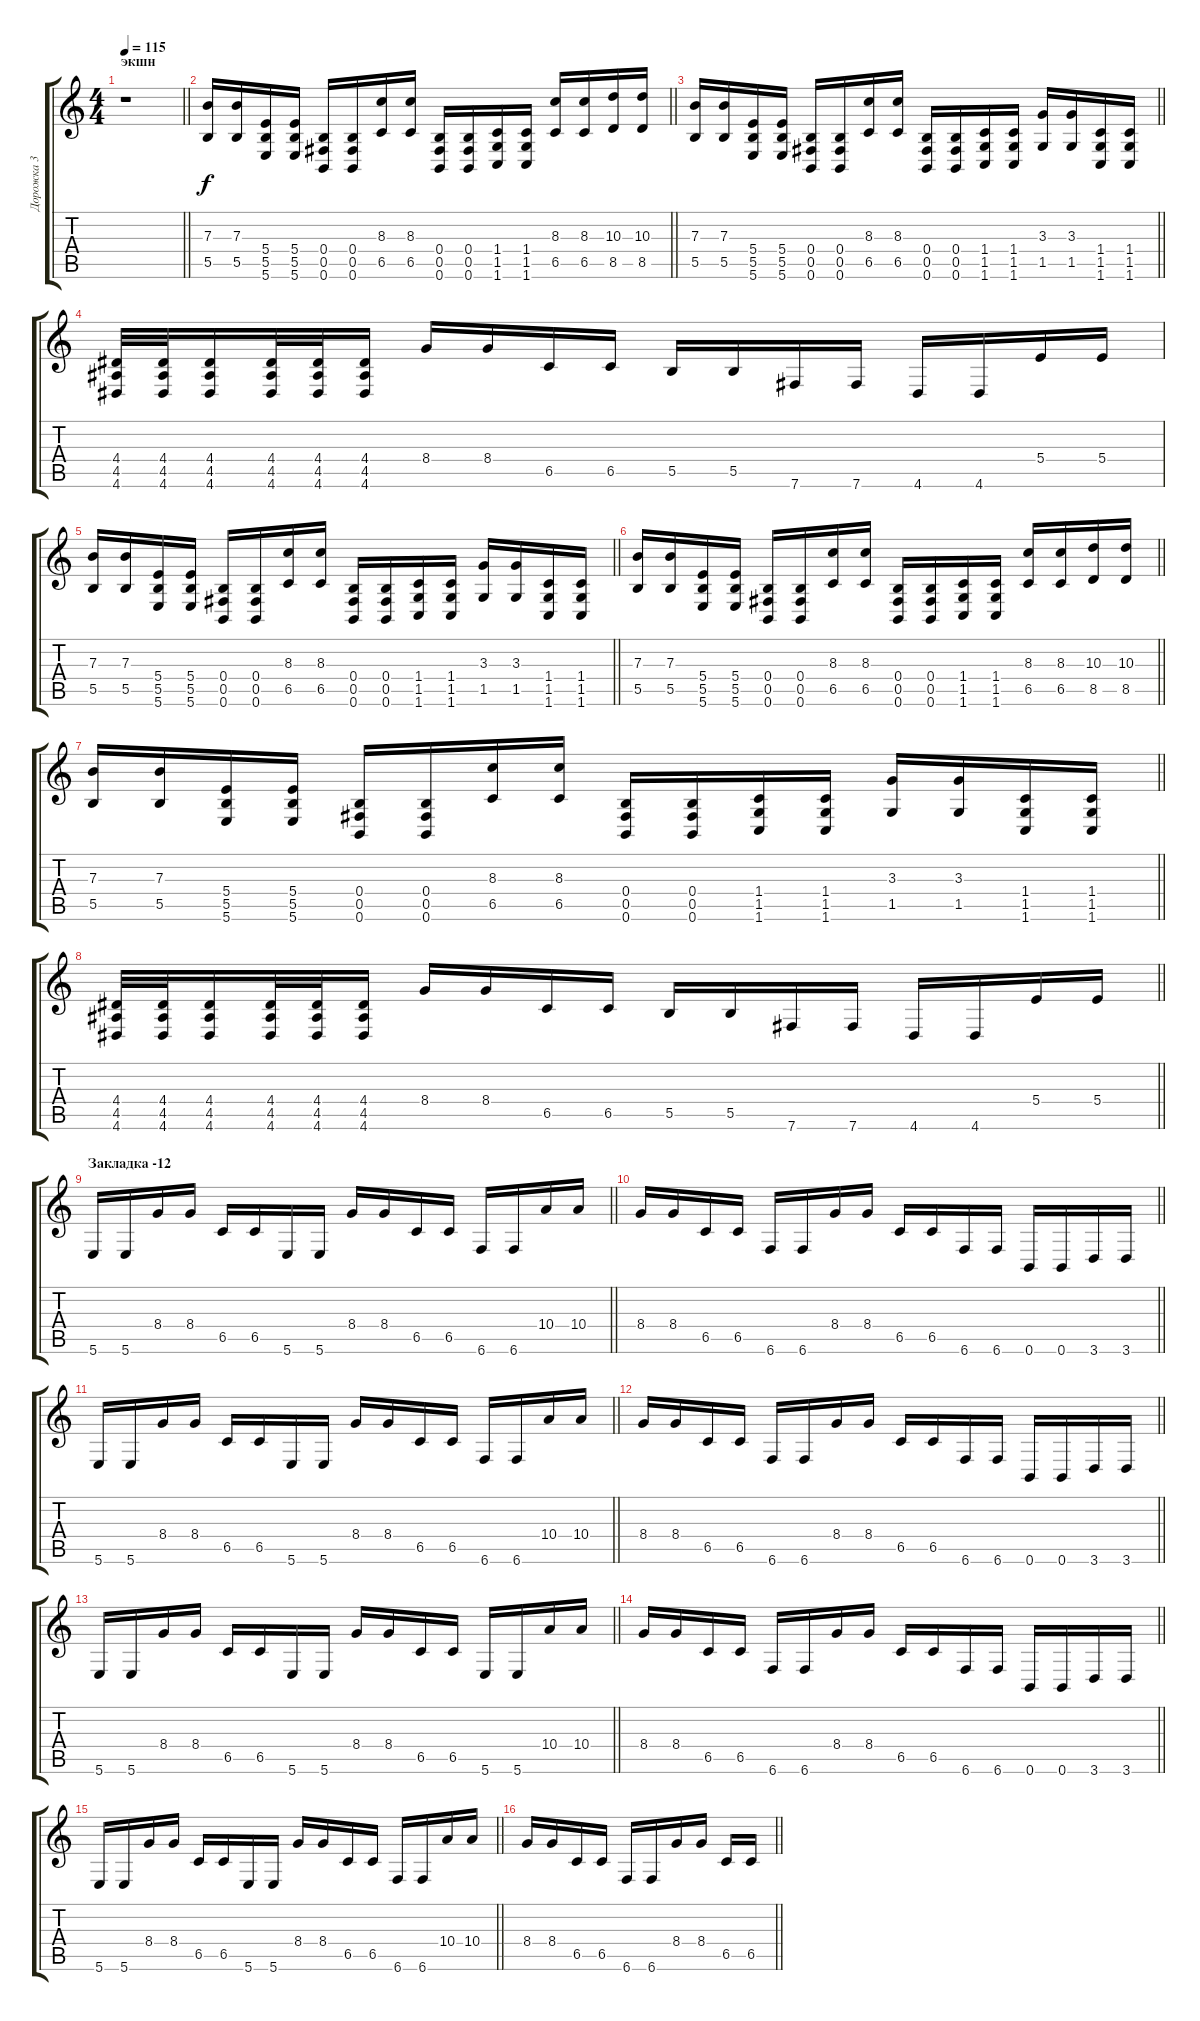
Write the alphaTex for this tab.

\track ("Дорожка 3" "Дорожка 3") {instrument distortionguitar}
\staff {score tabs}
\tuning (Db4 Ab3 E3 B2 Gb2 B1) {hide}
\ts (4 4)
\section ("" "экшн")
\tempo 115
\clef g2
\barLineRight lightlight
\ks c
r.1{dy f} |
\barLineRight lightlight
(7.3 5.5).16 (7.3 5.5).16 (5.4 5.5 5.6).16 (5.4 5.5 5.6).16 (0.4 0.5 0.6).16 (0.4 0.5 0.6).16 (8.3 6.5).16 (8.3 6.5).16 (0.4 0.5 0.6).16 (0.4 0.5 0.6).16 (1.4 1.5 1.6).16 (1.4 1.5 1.6).16 (8.3 6.5).16 (8.3 6.5).16 (10.3 8.5).16 (10.3 8.5).16 |
\barLineRight lightlight
(7.3 5.5).16 (7.3 5.5).16 (5.4 5.5 5.6).16 (5.4 5.5 5.6).16 (0.4 0.5 0.6).16 (0.4 0.5 0.6).16 (8.3 6.5).16 (8.3 6.5).16 (0.4 0.5 0.6).16 (0.4 0.5 0.6).16 (1.4 1.5 1.6).16 (1.4 1.5 1.6).16 (3.3 1.5).16 (3.3 1.5).16 (1.4 1.5 1.6).16 (1.4 1.5 1.6).16 |
(4.4 4.5 4.6).32 (4.4 4.5 4.6).32 (4.4 4.5 4.6).16 (4.4 4.5 4.6).32 (4.4 4.5 4.6).32 (4.4 4.5 4.6).16 8.4.16 8.4.16 6.5.16 6.5.16 5.5.16 5.5.16 7.6.16 7.6.16 4.6.16 4.6.16 5.4.16 5.4.16 |
\barLineRight lightlight
(7.3 5.5).16 (7.3 5.5).16 (5.4 5.5 5.6).16 (5.4 5.5 5.6).16 (0.4 0.5 0.6).16 (0.4 0.5 0.6).16 (8.3 6.5).16 (8.3 6.5).16 (0.4 0.5 0.6).16 (0.4 0.5 0.6).16 (1.4 1.5 1.6).16 (1.4 1.5 1.6).16 (3.3 1.5).16 (3.3 1.5).16 (1.4 1.5 1.6).16 (1.4 1.5 1.6).16 |
\barLineRight lightlight
(7.3 5.5).16 (7.3 5.5).16 (5.4 5.5 5.6).16 (5.4 5.5 5.6).16 (0.4 0.5 0.6).16 (0.4 0.5 0.6).16 (8.3 6.5).16 (8.3 6.5).16 (0.4 0.5 0.6).16 (0.4 0.5 0.6).16 (1.4 1.5 1.6).16 (1.4 1.5 1.6).16 (8.3 6.5).16 (8.3 6.5).16 (10.3 8.5).16 (10.3 8.5).16 |
\barLineRight lightlight
(7.3 5.5).16 (7.3 5.5).16 (5.4 5.5 5.6).16 (5.4 5.5 5.6).16 (0.4 0.5 0.6).16 (0.4 0.5 0.6).16 (8.3 6.5).16 (8.3 6.5).16 (0.4 0.5 0.6).16 (0.4 0.5 0.6).16 (1.4 1.5 1.6).16 (1.4 1.5 1.6).16 (3.3 1.5).16 (3.3 1.5).16 (1.4 1.5 1.6).16 (1.4 1.5 1.6).16 |
\barLineRight lightlight
(4.4 4.5 4.6).32 (4.4 4.5 4.6).32 (4.4 4.5 4.6).16 (4.4 4.5 4.6).32 (4.4 4.5 4.6).32 (4.4 4.5 4.6).16 8.4.16 8.4.16 6.5.16 6.5.16 5.5.16 5.5.16 7.6.16 7.6.16 4.6.16 4.6.16 5.4.16 5.4.16 |
\section ("" "Закладка -12")
\barLineRight lightlight
5.6.16 5.6.16 8.4.16 8.4.16 6.5.16 6.5.16 5.6.16 5.6.16 8.4.16 8.4.16 6.5.16 6.5.16 6.6.16 6.6.16 10.4.16 10.4.16 |
\barLineRight lightlight
8.4.16 8.4.16 6.5.16 6.5.16 6.6.16 6.6.16 8.4.16 8.4.16 6.5.16 6.5.16 6.6.16 6.6.16 0.6.16 0.6.16 3.6.16 3.6.16 |
\barLineRight lightlight
5.6.16 5.6.16 8.4.16 8.4.16 6.5.16 6.5.16 5.6.16 5.6.16 8.4.16 8.4.16 6.5.16 6.5.16 6.6.16 6.6.16 10.4.16 10.4.16 |
\barLineRight lightlight
8.4.16 8.4.16 6.5.16 6.5.16 6.6.16 6.6.16 8.4.16 8.4.16 6.5.16 6.5.16 6.6.16 6.6.16 0.6.16 0.6.16 3.6.16 3.6.16 |
\barLineRight lightlight
5.6.16 5.6.16 8.4.16 8.4.16 6.5.16 6.5.16 5.6.16 5.6.16 8.4.16 8.4.16 6.5.16 6.5.16 5.6.16 5.6.16 10.4.16 10.4.16 |
\barLineRight lightlight
8.4.16 8.4.16 6.5.16 6.5.16 6.6.16 6.6.16 8.4.16 8.4.16 6.5.16 6.5.16 6.6.16 6.6.16 0.6.16 0.6.16 3.6.16 3.6.16 |
\barLineRight lightlight
5.6.16 5.6.16 8.4.16 8.4.16 6.5.16 6.5.16 5.6.16 5.6.16 8.4.16 8.4.16 6.5.16 6.5.16 6.6.16 6.6.16 10.4.16 10.4.16 |
\barLineRight lightlight
8.4.16 8.4.16 6.5.16 6.5.16 6.6.16 6.6.16 8.4.16 8.4.16 6.5.16 6.5.16
